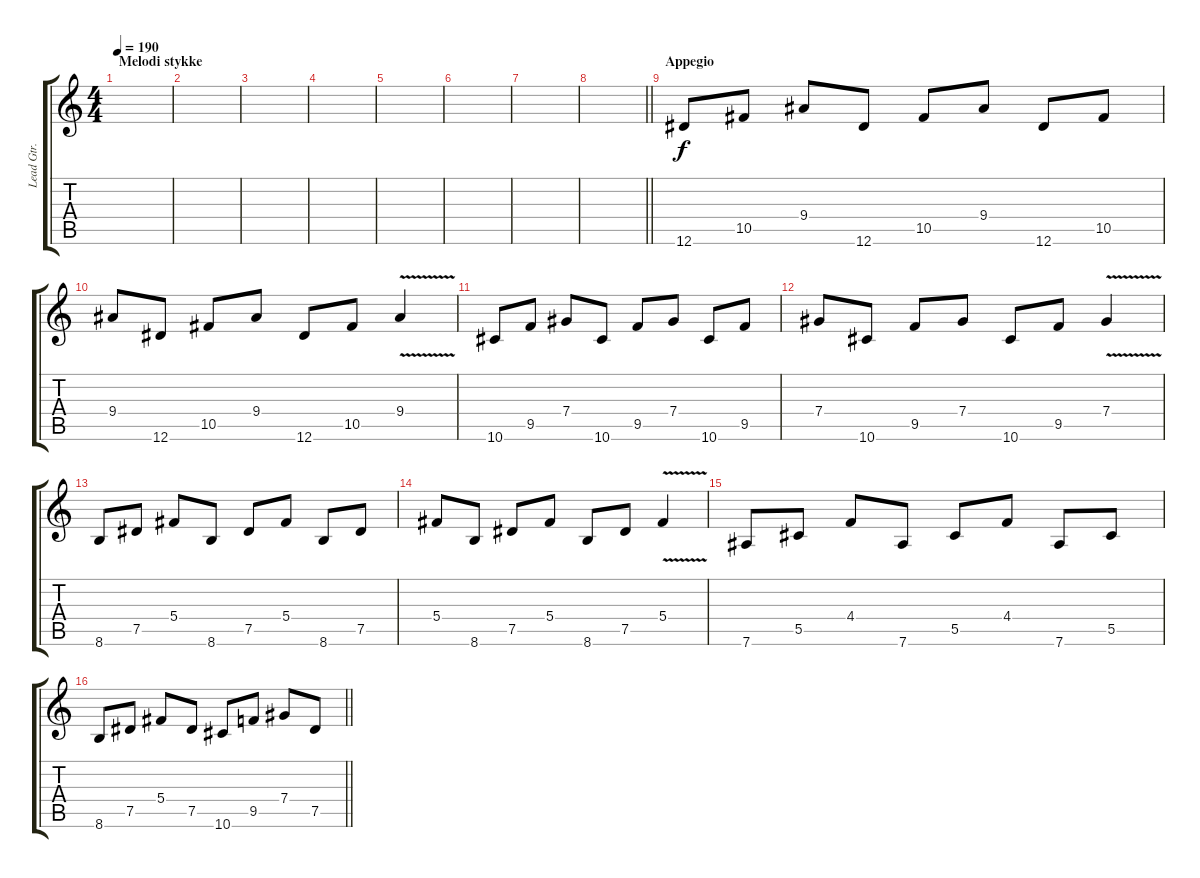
\track ("Lead Gtr." "Lead Gtr.") {instrument distortionguitar}
\staff {score tabs}
\tuning (Eb4 Bb3 Gb3 Db3 Ab2 Eb2) {hide}
\ts (4 4)
\section ("" "Melodi stykke")
\tempo 190
\clef g2
\ks c
|
|
|
|
|
|
|
\barLineRight lightlight
|
\section ("" "Appegio")
12.6.8 10.5.8 9.4.8 12.6.8 10.5.8 9.4.8 12.6.8 10.5.8 |
9.4.8 12.6.8 10.5.8 9.4.8 12.6.8 10.5.8 9.4{v}.4 |
10.6.8 9.5.8 7.4.8 10.6.8 9.5.8 7.4.8 10.6.8 9.5.8 |
7.4.8 10.6.8 9.5.8 7.4.8 10.6.8 9.5.8 7.4{v}.4 |
8.6.8 7.5.8 5.4.8 8.6.8 7.5.8 5.4.8 8.6.8 7.5.8 |
5.4.8 8.6.8 7.5.8 5.4.8 8.6.8 7.5.8 5.4{v}.4 |
7.6.8 5.5.8 4.4.8 7.6.8 5.5.8 4.4.8 7.6.8 5.5.8 |
\barLineRight lightlight
8.6.8 7.5.8 5.4.8 7.5.8 10.6.8 9.5.8 7.4.8 7.5.8
